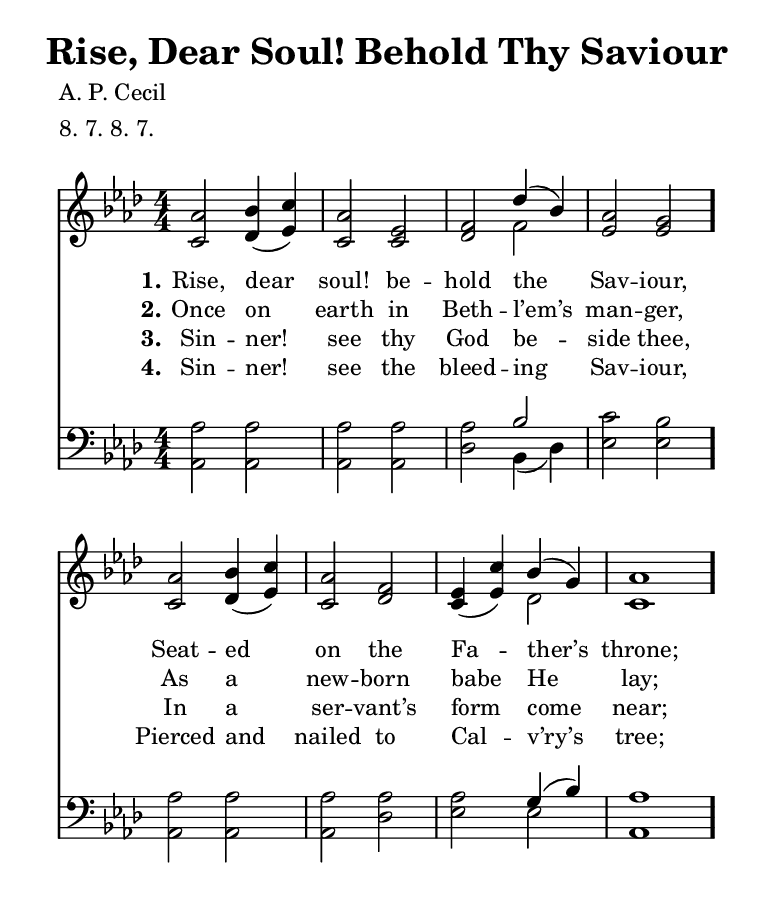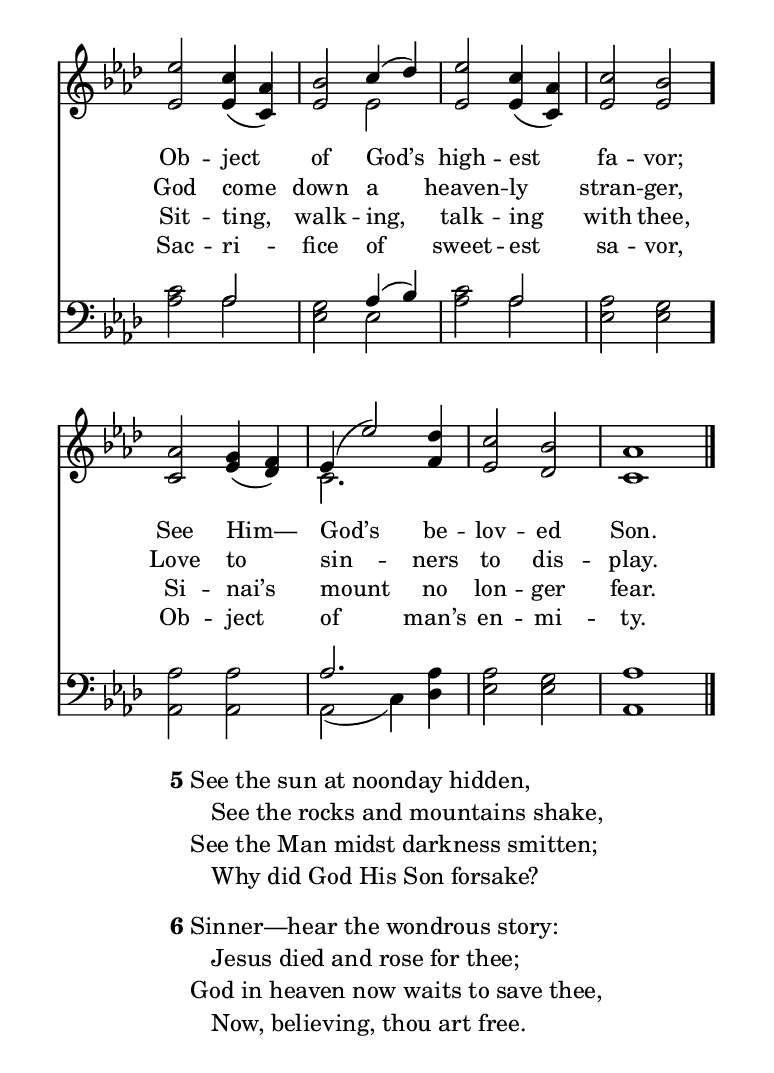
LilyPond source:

\include "common/global.ily"
\paper {
  \include "common/paper.ily"
  ragged-bottom = ##t
  score-markup-spacing.basic-distance = 3
score-markup-spacing.padding = 3

}

\header{
  %gospel
  hymnnumber = "47"
  title = "Rise, Dear Soul! Behold Thy Saviour"
  tunename = "Suffield" % not found at hymnary.org
  meter = "8. 7. 8. 7."
  poet = "A. P. Cecil" % see https://hymnary.org/text/trembling_soul_behold_thy_savior
  composer = "" % not found at hymnary.org
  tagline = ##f
}

% for fermata in MIDI
ta = { \tempo 4=120 }
tb = { \tempo 4=60  }

patternAA = { c2 c4( c4) | c2 c2 | c2 c4( c4) | c2 c2 }
patternAB = { c2 c4( c4) | c2 c2 | c2 c2      | c2 c2 }
patternAC = { c2 c2      | c2 c2 | c2 c2      | c2 c2 }
patternAD = { c2 c2      | c2 c2 | c2 c4( c4) | c2 c2 }

patternBA = { c2 c4( c4) | c2 c2 | c4( c4) c4( c4) | c1 }
patternBB = { c2 c4( c4) | c2 c2 | c4( c4) c2      | c1 }
patternBC = { c2 c2      | c2 c2 | c2      c4( c4) | c1 }
patternBD = { c2 c2      | c2 c2 | c2      c2      | c1 }

patternCA = { c2 c4( c4) | c2 c4( c4) | c2 c4( c4) | c2 c2 }
patternCB = { c2 c4( c4) | c2 c2      | c2 c4( c4) | c2 c2 }
patternCC = { c2 c2      | c2 c4( c4) | c2 c2      | c2 c2 }
patternCD = { c2 c2      | c2 c2      | c2 c2      | c2 c2 }

patternDA = { c2 c4( c4) | c4( c2) c4   | c2 c2 | c1 }
patternDB = { c2 c4( c4) | c2.   c4   | c2 c2 | c1 }
patternDC = { c2 c2      | c2.   c4   | c2 c2 | c1 }
patternDD = { c2 c2      | c2( c4) c4 | c2 c2 | c1 }

global = {
  \include "common/overrides.ily"
  \override Staff.TimeSignature.style = #'numbered
  \time 4/4
  \override Score.MetronomeMark.transparent = ##t % hide all fermata changes too
  \ta
  \key aes \major
  \autoBeamOff
}

notesSoprano = {
\global
\relative c'' {

  \changePitch \patternAA { aes bes c | aes ees | f des' bes | aes g }
  \changePitch \patternBA { aes bes c | aes f | ees c' bes g | aes }
  \changePitch \patternCA { ees' c aes | bes c des | ees c aes | c bes }
  \changePitch \patternDA { aes g f | ees ees' des | c bes | aes }

  \bar "|."

}
}

notesAlto = {
\global
\relative e' {

  \changePitch \patternAB { c des ees | c c | des f | ees ees }
  \changePitch \patternBB { c des ees | c des | c ees des | c }
  \changePitch \patternCB { ees ees c | ees ees | ees ees c | ees ees }
  \changePitch \patternDB { c ees des | c f | ees des | c }

}
}

notesTenor = {
\global
\relative a {

  \changePitch \patternAC { aes aes | aes aes | aes bes | c bes }
  \changePitch \patternBC { aes aes | aes aes | aes g bes | aes }
  \changePitch \patternCC { c aes | g aes bes | c aes | aes g }
  \changePitch \patternDC { aes aes | aes aes | aes g | aes }

}
}

notesBass = {
\global
\relative f, {

  \changePitch \patternAD { aes aes | aes aes | des bes des | ees ees }
  \changePitch \patternBD { aes, aes | aes des | ees ees | aes, }
  \changePitch \patternCD { aes' aes | ees ees | aes aes | ees ees }
  \changePitch \patternDD { aes, aes | aes c des | ees ees | aes, }

}
}

wordsA = \lyricmode {
\set stanza = "1."

Rise, dear soul! be -- hold the Sav -- iour, \bar "."
Seat -- ed on the Fa -- ther’s throne; \bar "." \eogbreak
Ob -- ject of God’s high -- est fa -- vor; \bar "."
See Him— God’s be -- lov -- ed Son. \bar "." \eogbreak

}

wordsB = \lyricmode {
\set stanza = "2."

Once on earth in Beth -- l’em’s man -- ger,
As a new -- born babe He lay;
God come down a heaven -- ly stran -- ger,
Love to sin -- ners to dis -- play.

}

wordsC = \lyricmode {
\set stanza = "3."

Sin -- ner! see thy God be -- side thee,
In a ser -- vant’s form come near;
Sit -- ting, walk -- ing, talk -- ing with thee,
Si -- nai’s mount no lon -- ger fear.

}

wordsD = \lyricmode {
\set stanza = "4."

Sin -- ner! see the bleed -- ing Sav -- iour,
Pierced and nailed to Cal -- v’ry’s tree;
Sac -- ri -- fice of sweet -- est sa -- vor,
Ob -- ject of man’s en -- mi -- ty.

}

wordsE = \markuplist {

\line { See the sun at noonday hidden, }
\line { { \hspace #2 } See the rocks and mountains shake, }
\line { See the Man midst darkness smitten; }
\line { { \hspace #2 } Why did God His Son forsake? }

}

wordsF = \markuplist {

\line { Sinner—hear the wondrous story: }
\line { { \hspace #2 } Jesus died and rose for thee; }
\line { God in heaven now waits to save thee, }
\line { { \hspace #2 } Now, believing, thou art free. }

}

\score {
  \context ChoirStaff <<
    \context Staff = upper <<
      \set Staff.autoBeaming = ##f
      \set ChoirStaff.systemStartDelimiter = #'SystemStartBar
      \set ChoirStaff.printPartCombineTexts = ##f
      \partcombine #'(2 . 11) \notesSoprano \notesAlto
      \context NullVoice = sopranos { \voiceOne << \notesSoprano >> }
      \context Lyrics = one   \lyricsto sopranos \wordsA
      \context Lyrics = two   \lyricsto sopranos \wordsB
      \context Lyrics = three \lyricsto sopranos \wordsC
      \context Lyrics = four  \lyricsto sopranos \wordsD
    >>
    \context Staff = men <<
      \set Staff.autoBeaming = ##f
      \clef bass
      \set ChoirStaff.printPartCombineTexts = ##f
      \partcombine #'(2 . 11) \notesTenor \notesBass
    >>
  >>
  \layout {
    \include "common/layout.ily"
  }
  #(cond ((ly:get-option 'eog-midi-permitted) #{ \midi{
    \include "common/midi.ily"
  } #}))
}

\markup { \fontsize #0.3 \fill-line { \column {
  \line{ \bold 5 \column { \wordsE } } \combine \null \vspace #0.4
  \line{ \bold 6 \column { \wordsF } }
} } }

\version "2.19.49"  % necessary for upgrading to future LilyPond versions.

% vi:set et ts=2 sw=2 ai nocindent syntax=lilypond:
